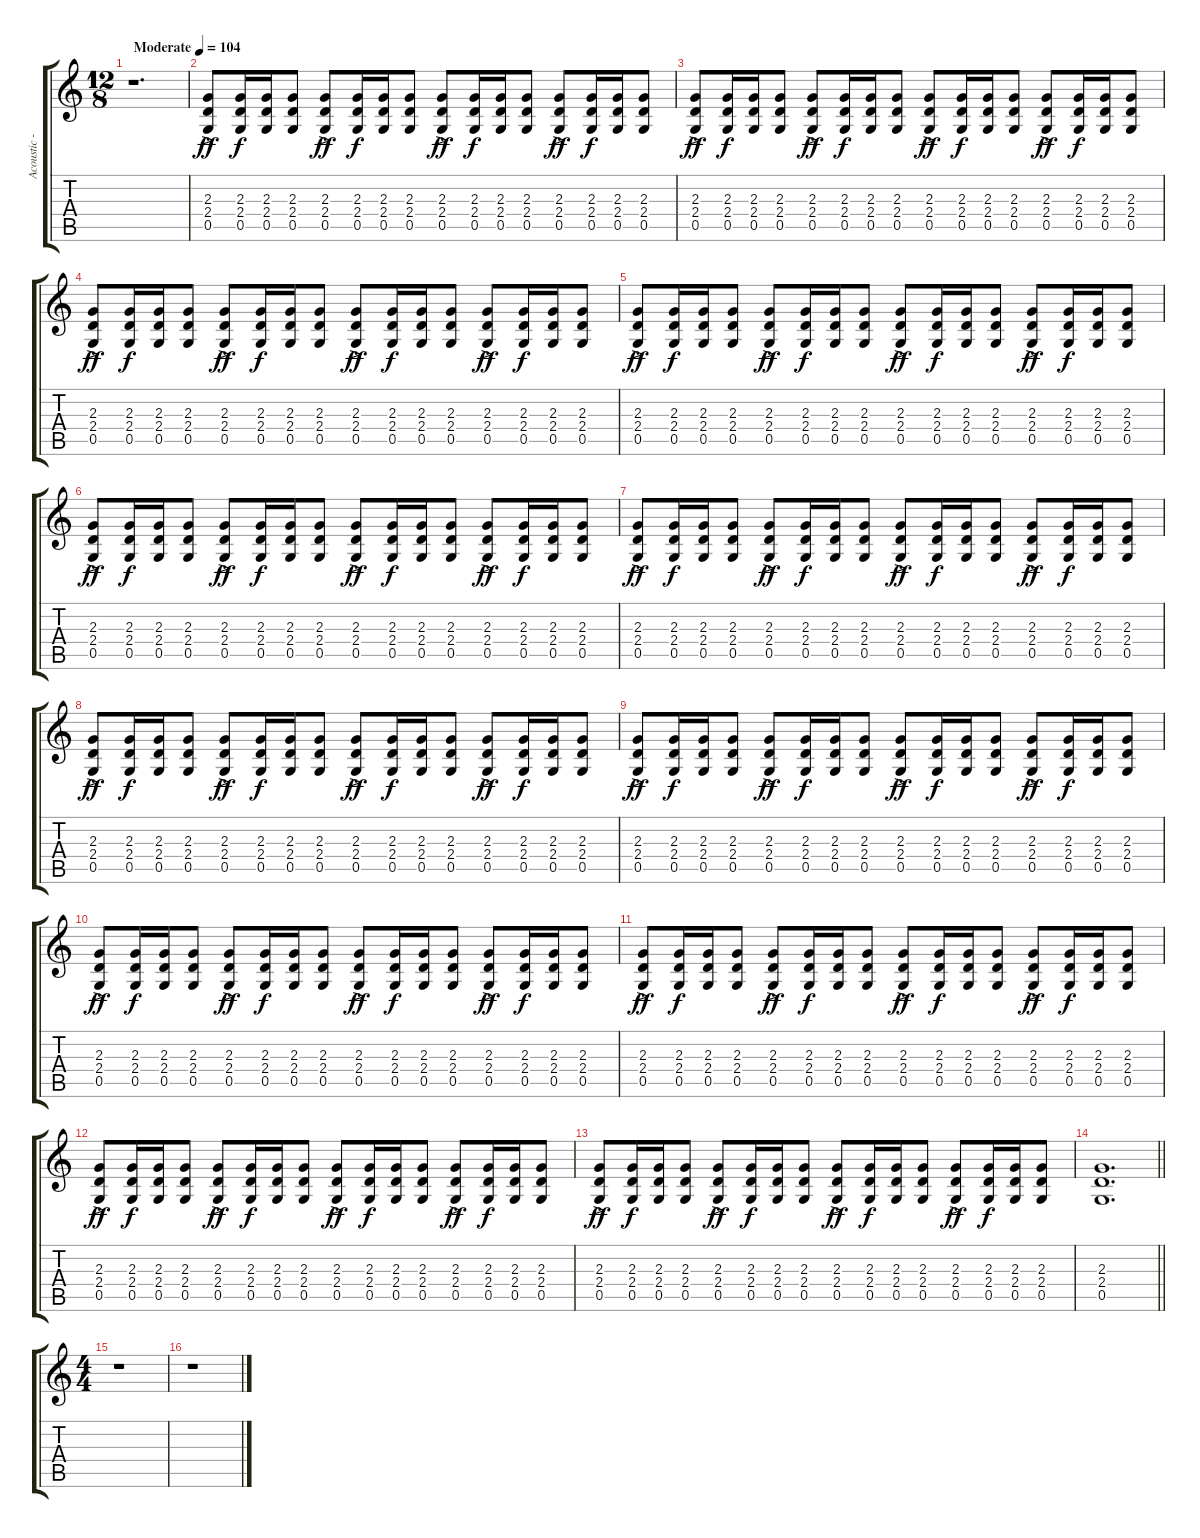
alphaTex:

\track ("Acoustic - 12 string" "Acoustic -") {instrument acousticguitarsteel}
\staff {score tabs}
\tuning (D4 A3 F3 C3 G2 D2) {hide}
\ts (12 8)
\tempo (104 "Moderate")
\clef g2
\ks c
r.1{d dy ff instrument acousticguitarsteel} |
(2.3 2.4 0.5{ac}).8 (2.3 2.4 0.5).16{dy f} (2.3 2.4 0.5).16 (2.3 2.4 0.5).8 (2.3 2.4 0.5{ac}).8{dy ff} (2.3 2.4 0.5).16{dy f} (2.3 2.4 0.5).16 (2.3 2.4 0.5).8 (2.3 2.4 0.5{ac}).8{dy ff} (2.3 2.4 0.5).16{dy f} (2.3 2.4 0.5).16 (2.3 2.4 0.5).8 (2.3 2.4 0.5{ac}).8{dy ff} (2.3 2.4 0.5).16{dy f} (2.3 2.4 0.5).16 (2.3 2.4 0.5).8 |
(2.3 2.4 0.5{ac}).8{dy ff} (2.3 2.4 0.5).16{dy f} (2.3 2.4 0.5).16 (2.3 2.4 0.5).8 (2.3 2.4 0.5{ac}).8{dy ff} (2.3 2.4 0.5).16{dy f} (2.3 2.4 0.5).16 (2.3 2.4 0.5).8 (2.3 2.4 0.5{ac}).8{dy ff} (2.3 2.4 0.5).16{dy f} (2.3 2.4 0.5).16 (2.3 2.4 0.5).8 (2.3 2.4 0.5{ac}).8{dy ff} (2.3 2.4 0.5).16{dy f} (2.3 2.4 0.5).16 (2.3 2.4 0.5).8 |
(2.3 2.4 0.5{ac}).8{dy ff} (2.3 2.4 0.5).16{dy f} (2.3 2.4 0.5).16 (2.3 2.4 0.5).8 (2.3 2.4 0.5{ac}).8{dy ff} (2.3 2.4 0.5).16{dy f} (2.3 2.4 0.5).16 (2.3 2.4 0.5).8 (2.3 2.4 0.5{ac}).8{dy ff} (2.3 2.4 0.5).16{dy f} (2.3 2.4 0.5).16 (2.3 2.4 0.5).8 (2.3 2.4 0.5{ac}).8{dy ff} (2.3 2.4 0.5).16{dy f} (2.3 2.4 0.5).16 (2.3 2.4 0.5).8 |
(2.3 2.4 0.5{ac}).8{dy ff} (2.3 2.4 0.5).16{dy f} (2.3 2.4 0.5).16 (2.3 2.4 0.5).8 (2.3 2.4 0.5{ac}).8{dy ff} (2.3 2.4 0.5).16{dy f} (2.3 2.4 0.5).16 (2.3 2.4 0.5).8 (2.3 2.4 0.5{ac}).8{dy ff} (2.3 2.4 0.5).16{dy f} (2.3 2.4 0.5).16 (2.3 2.4 0.5).8 (2.3 2.4 0.5{ac}).8{dy ff} (2.3 2.4 0.5).16{dy f} (2.3 2.4 0.5).16 (2.3 2.4 0.5).8 |
(2.3 2.4 0.5{ac}).8{dy ff} (2.3 2.4 0.5).16{dy f} (2.3 2.4 0.5).16 (2.3 2.4 0.5).8 (2.3 2.4 0.5{ac}).8{dy ff} (2.3 2.4 0.5).16{dy f} (2.3 2.4 0.5).16 (2.3 2.4 0.5).8 (2.3 2.4 0.5{ac}).8{dy ff} (2.3 2.4 0.5).16{dy f} (2.3 2.4 0.5).16 (2.3 2.4 0.5).8 (2.3 2.4 0.5{ac}).8{dy ff} (2.3 2.4 0.5).16{dy f} (2.3 2.4 0.5).16 (2.3 2.4 0.5).8 |
(2.3 2.4 0.5{ac}).8{dy ff} (2.3 2.4 0.5).16{dy f} (2.3 2.4 0.5).16 (2.3 2.4 0.5).8 (2.3 2.4 0.5{ac}).8{dy ff} (2.3 2.4 0.5).16{dy f} (2.3 2.4 0.5).16 (2.3 2.4 0.5).8 (2.3 2.4 0.5{ac}).8{dy ff} (2.3 2.4 0.5).16{dy f} (2.3 2.4 0.5).16 (2.3 2.4 0.5).8 (2.3 2.4 0.5{ac}).8{dy ff} (2.3 2.4 0.5).16{dy f} (2.3 2.4 0.5).16 (2.3 2.4 0.5).8 |
(2.3 2.4 0.5{ac}).8{dy ff} (2.3 2.4 0.5).16{dy f} (2.3 2.4 0.5).16 (2.3 2.4 0.5).8 (2.3 2.4 0.5{ac}).8{dy ff} (2.3 2.4 0.5).16{dy f} (2.3 2.4 0.5).16 (2.3 2.4 0.5).8 (2.3 2.4 0.5{ac}).8{dy ff} (2.3 2.4 0.5).16{dy f} (2.3 2.4 0.5).16 (2.3 2.4 0.5).8 (2.3 2.4 0.5{ac}).8{dy ff} (2.3 2.4 0.5).16{dy f} (2.3 2.4 0.5).16 (2.3 2.4 0.5).8 |
(2.3 2.4 0.5{ac}).8{dy ff} (2.3 2.4 0.5).16{dy f} (2.3 2.4 0.5).16 (2.3 2.4 0.5).8 (2.3 2.4 0.5{ac}).8{dy ff} (2.3 2.4 0.5).16{dy f} (2.3 2.4 0.5).16 (2.3 2.4 0.5).8 (2.3 2.4 0.5{ac}).8{dy ff} (2.3 2.4 0.5).16{dy f} (2.3 2.4 0.5).16 (2.3 2.4 0.5).8 (2.3 2.4 0.5{ac}).8{dy ff} (2.3 2.4 0.5).16{dy f} (2.3 2.4 0.5).16 (2.3 2.4 0.5).8 |
(2.3 2.4 0.5{ac}).8{dy ff} (2.3 2.4 0.5).16{dy f} (2.3 2.4 0.5).16 (2.3 2.4 0.5).8 (2.3 2.4 0.5{ac}).8{dy ff} (2.3 2.4 0.5).16{dy f} (2.3 2.4 0.5).16 (2.3 2.4 0.5).8 (2.3 2.4 0.5{ac}).8{dy ff} (2.3 2.4 0.5).16{dy f} (2.3 2.4 0.5).16 (2.3 2.4 0.5).8 (2.3 2.4 0.5{ac}).8{dy ff} (2.3 2.4 0.5).16{dy f} (2.3 2.4 0.5).16 (2.3 2.4 0.5).8 |
(2.3 2.4 0.5{ac}).8{dy ff} (2.3 2.4 0.5).16{dy f} (2.3 2.4 0.5).16 (2.3 2.4 0.5).8 (2.3 2.4 0.5{ac}).8{dy ff} (2.3 2.4 0.5).16{dy f} (2.3 2.4 0.5).16 (2.3 2.4 0.5).8 (2.3 2.4 0.5{ac}).8{dy ff} (2.3 2.4 0.5).16{dy f} (2.3 2.4 0.5).16 (2.3 2.4 0.5).8 (2.3 2.4 0.5{ac}).8{dy ff} (2.3 2.4 0.5).16{dy f} (2.3 2.4 0.5).16 (2.3 2.4 0.5).8 |
(2.3 2.4 0.5{ac}).8{dy ff} (2.3 2.4 0.5).16{dy f} (2.3 2.4 0.5).16 (2.3 2.4 0.5).8 (2.3 2.4 0.5{ac}).8{dy ff} (2.3 2.4 0.5).16{dy f} (2.3 2.4 0.5).16 (2.3 2.4 0.5).8 (2.3 2.4 0.5{ac}).8{dy ff} (2.3 2.4 0.5).16{dy f} (2.3 2.4 0.5).16 (2.3 2.4 0.5).8 (2.3 2.4 0.5{ac}).8{dy ff} (2.3 2.4 0.5).16{dy f} (2.3 2.4 0.5).16 (2.3 2.4 0.5).8 |
(2.3 2.4 0.5{ac}).8{dy ff} (2.3 2.4 0.5).16{dy f} (2.3 2.4 0.5).16 (2.3 2.4 0.5).8 (2.3 2.4 0.5{ac}).8{dy ff} (2.3 2.4 0.5).16{dy f} (2.3 2.4 0.5).16 (2.3 2.4 0.5).8 (2.3 2.4 0.5{ac}).8{dy ff} (2.3 2.4 0.5).16{dy f} (2.3 2.4 0.5).16 (2.3 2.4 0.5).8 (2.3 2.4 0.5{ac}).8{dy ff} (2.3 2.4 0.5).16{dy f} (2.3 2.4 0.5).16 (2.3 2.4 0.5).8 |
\barLineRight lightlight
(2.3 2.4 0.5).1{d} |
\ts (4 4)
r.1 |
r.1
